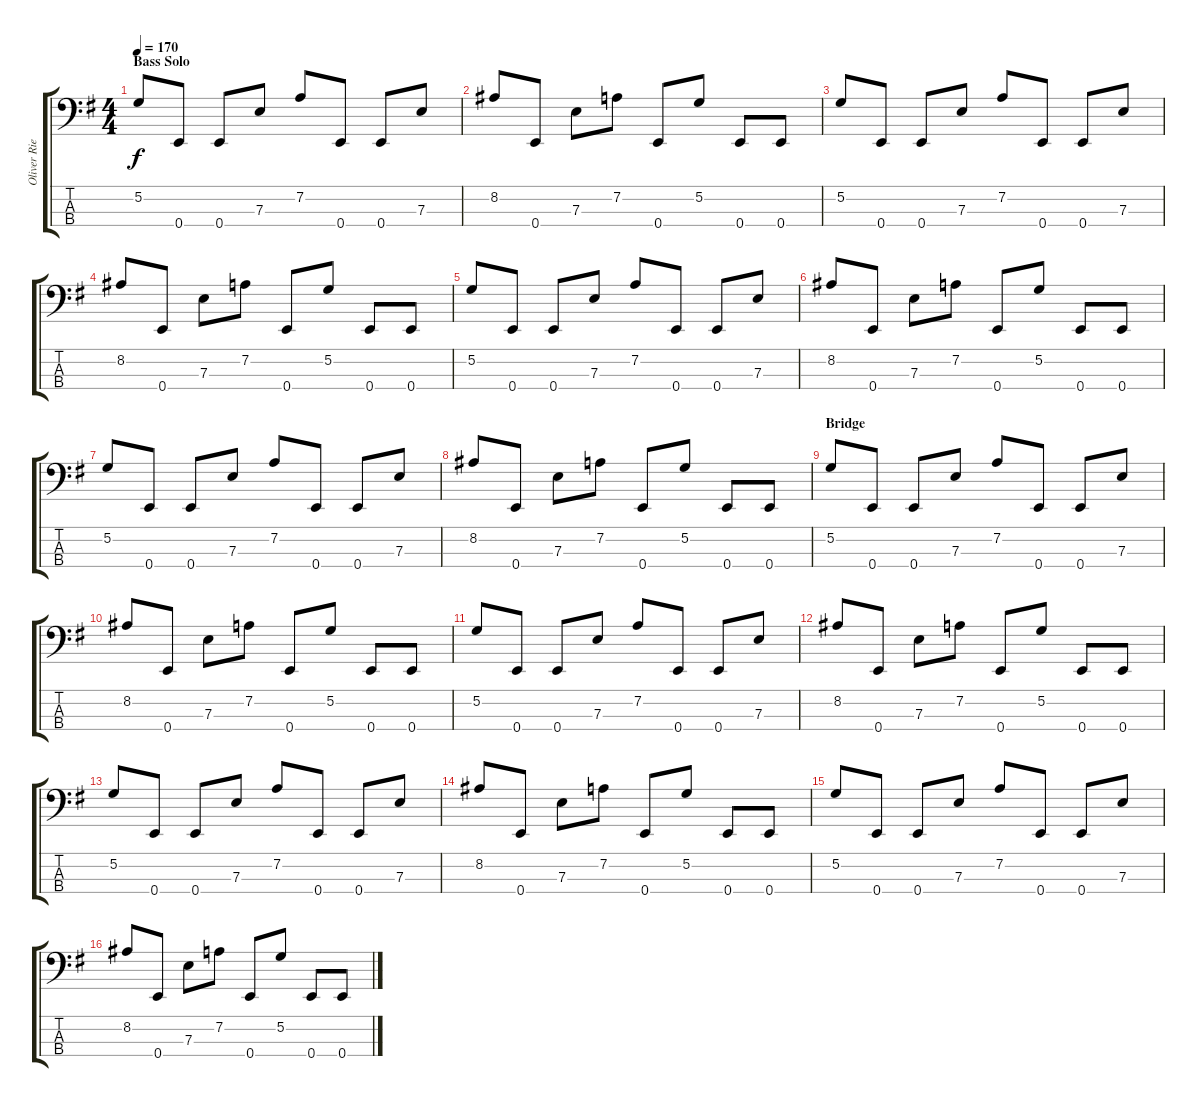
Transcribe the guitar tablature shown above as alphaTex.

\track ("Oliver Riedel - Bass" "Oliver Rie") {instrument electricbasspick}
\staff {score tabs}
\tuning (G2 D2 A1 E1) {hide}
\ts (4 4)
\section ("" "Bass Solo")
\tempo 170
\clef f4
\ks g
5.2.8{dy f} 0.4.8 0.4.8 7.3.8 7.2.8 0.4.8 0.4.8 7.3.8 |
8.2.8 0.4.8 7.3.8 7.2.8 0.4.8 5.2.8 0.4.8 0.4.8 |
5.2.8 0.4.8 0.4.8 7.3.8 7.2.8 0.4.8 0.4.8 7.3.8 |
8.2.8 0.4.8 7.3.8 7.2.8 0.4.8 5.2.8 0.4.8 0.4.8 |
5.2.8 0.4.8 0.4.8 7.3.8 7.2.8 0.4.8 0.4.8 7.3.8 |
8.2.8 0.4.8 7.3.8 7.2.8 0.4.8 5.2.8 0.4.8 0.4.8 |
5.2.8 0.4.8 0.4.8 7.3.8 7.2.8 0.4.8 0.4.8 7.3.8 |
8.2.8 0.4.8 7.3.8 7.2.8 0.4.8 5.2.8 0.4.8 0.4.8 |
\section ("" "Bridge")
5.2.8 0.4.8 0.4.8 7.3.8 7.2.8 0.4.8 0.4.8 7.3.8 |
8.2.8 0.4.8 7.3.8 7.2.8 0.4.8 5.2.8 0.4.8 0.4.8 |
5.2.8 0.4.8 0.4.8 7.3.8 7.2.8 0.4.8 0.4.8 7.3.8 |
8.2.8 0.4.8 7.3.8 7.2.8 0.4.8 5.2.8 0.4.8 0.4.8 |
5.2.8 0.4.8 0.4.8 7.3.8 7.2.8 0.4.8 0.4.8 7.3.8 |
8.2.8 0.4.8 7.3.8 7.2.8 0.4.8 5.2.8 0.4.8 0.4.8 |
5.2.8 0.4.8 0.4.8 7.3.8 7.2.8 0.4.8 0.4.8 7.3.8 |
8.2.8 0.4.8 7.3.8 7.2.8 0.4.8 5.2.8 0.4.8 0.4.8
